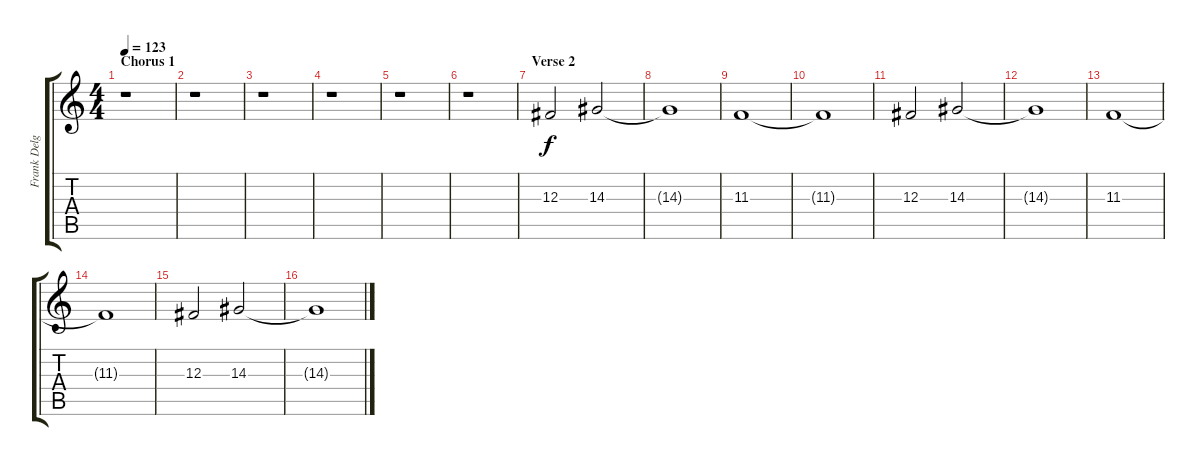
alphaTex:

\track ("Frank Delgado" "Frank Delg") {instrument pad7halo}
\staff {score tabs}
\tuning (Eb4 Bb3 Gb3 Db3 Ab2 Db2) {hide}
\ts (4 4)
\section ("" "Chorus 1")
\tempo 123
\clef g2
\ks c
r.1{dy f} |
r.1 |
r.1 |
r.1 |
r.1 |
r.1 |
\section ("" "Verse 2")
12.3.2 14.3.2 |
14.3{t}.1 |
11.3.1 |
11.3{t}.1 |
12.3.2 14.3.2 |
14.3{t}.1 |
11.3.1 |
11.3{t}.1 |
12.3.2 14.3.2 |
14.3{t}.1
